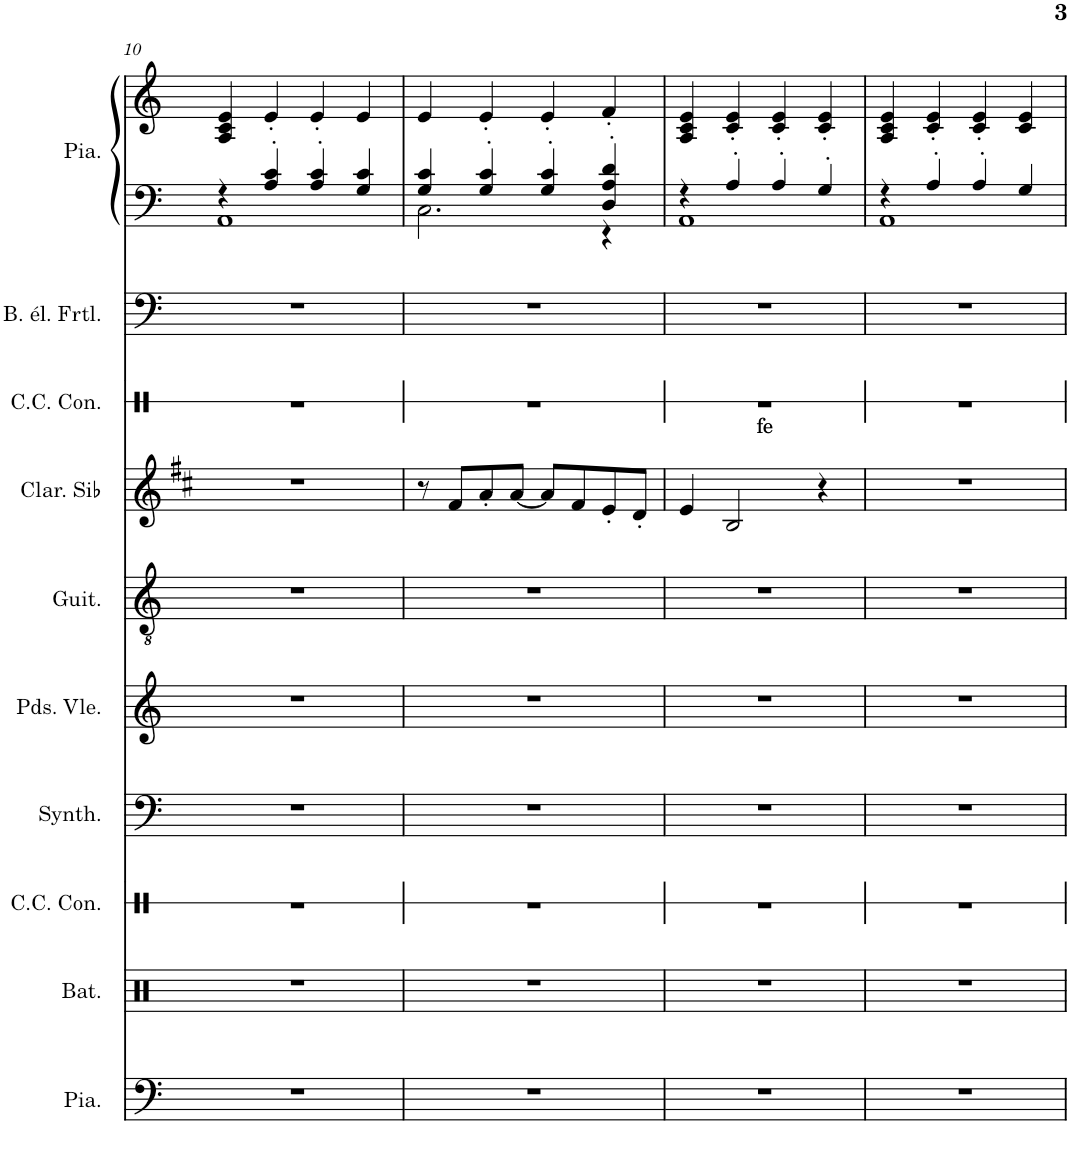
**kern	**kern	**kern	**kern	**kern	**kern	**kern	**kern	**text	**kern	**kern	**kern
*part10	*part9	*part8	*part7	*part6	*part5	*part4	*part3	*part3	*part2	*part1	*part1
*staff11	*staff10	*staff9	*staff8	*staff7	*staff6	*staff5	*staff4	*staff4	*staff3	*staff2	*staff1
*I"Piano	*I"Batterie	*I"Caisse claire de concert	*I"Synthétiseur Pad	*I"Pardessus de viole	*I"Guitare acoustique	*I"Clarinette en Sib	*I"Caisse claire de concert	*	*I"Basse électrique fretless	*I"Piano, Stay	*
*I'Pia.	*I'Bat.	*I'C.C. Con.	*I'Synth.	*I'Pds. Vle.	*I'Guit.	*I'Clar. Sib	*I'C.C. Con.	*	*I'B. él. Frtl.	*I'Pia.	*
!!LO:PB:g=z
*clefF4	*clefX	*clefX	*clefF4	*clefG2	*clefGv2	*clefG2	*clefX	*	*clefF4	*clefF4	*clefG2
*	*	*	*	*	*	*Trd1c2	*	*	*Trd7c12	*	*
*k[]	*k[]	*k[]	*k[]	*k[]	*k[]	*k[f#c#]	*k[]	*	*k[]	*k[]	*k[]
*M4/4	*M4/4	*M4/4	*M4/4	*M4/4	*M4/4	*M4/4	*M4/4	*	*M4/4	*M4/4	*M4/4
=10	=10	=10	=10	=10	=10	=10	=10	=10	=10	=10	=10
*	*	*	*	*	*	*	*	*	*	*^	*
1r	1r	1r	1r	1r	1r	1r	1r	.	1r	4r	1AA	4A/ 4c/ 4e/
.	.	.	.	.	.	.	.	.	.	4A/' 4c/'	.	4e'/
.	.	.	.	.	.	.	.	.	.	4A/' 4c/'	.	4e'/
.	.	.	.	.	.	.	.	.	.	4G/ 4c/	.	4e/
=11	=11	=11	=11	=11	=11	=11	=11	=11	=11	=11	=11	=11
1r	1r	1r	1r	1r	1r	8r	1r	.	1r	4G/ 4c/	2.C\	4e/
.	.	.	.	.	.	8f#/L	.	.	.	.	.	.
.	.	.	.	.	.	8a'/	.	.	.	4G/' 4c/'	.	4e'/
.	.	.	.	.	.	[8a/J	.	.	.	.	.	.
.	.	.	.	.	.	8a/L]	.	.	.	4G/' 4c/'	.	4e'/
.	.	.	.	.	.	8f#/	.	.	.	.	.	.
.	.	.	.	.	.	8e'/	.	.	.	4D/' 4A/' 4d/'	4r	4f'/
.	.	.	.	.	.	8d'/J	.	.	.	.	.	.
=12	=12	=12	=12	=12	=12	=12	=12	=12	=12	=12	=12	=12
!	!	!	!	!	!	!	!	!LO:LY:b	!	!	!	!
1r	1r	1r	1r	1r	1r	4e/	1r	fe	1r	4r	1AA	4A/ 4c/ 4e/
.	.	.	.	.	.	2B/	.	.	.	4A'/	.	4c/' 4e/'
.	.	.	.	.	.	.	.	.	.	4A'/	.	4c/' 4e/'
.	.	.	.	.	.	4r	.	.	.	4G'/	.	4c/' 4e/'
=13	=13	=13	=13	=13	=13	=13	=13	=13	=13	=13	=13	=13
1r	1r	1r	1r	1r	1r	1r	1r	.	1r	4r	1AA	4A/ 4c/ 4e/
.	.	.	.	.	.	.	.	.	.	4A'/	.	4c/' 4e/'
.	.	.	.	.	.	.	.	.	.	4A'/	.	4c/' 4e/'
.	.	.	.	.	.	.	.	.	.	4G/	.	4c/ 4e/
*	*	*	*	*	*	*	*	*	*	*v	*v	*
=	=	=	=	=	=	=	=	=	=	=	=
*-	*-	*-	*-	*-	*-	*-	*-	*-	*-	*-	*-
